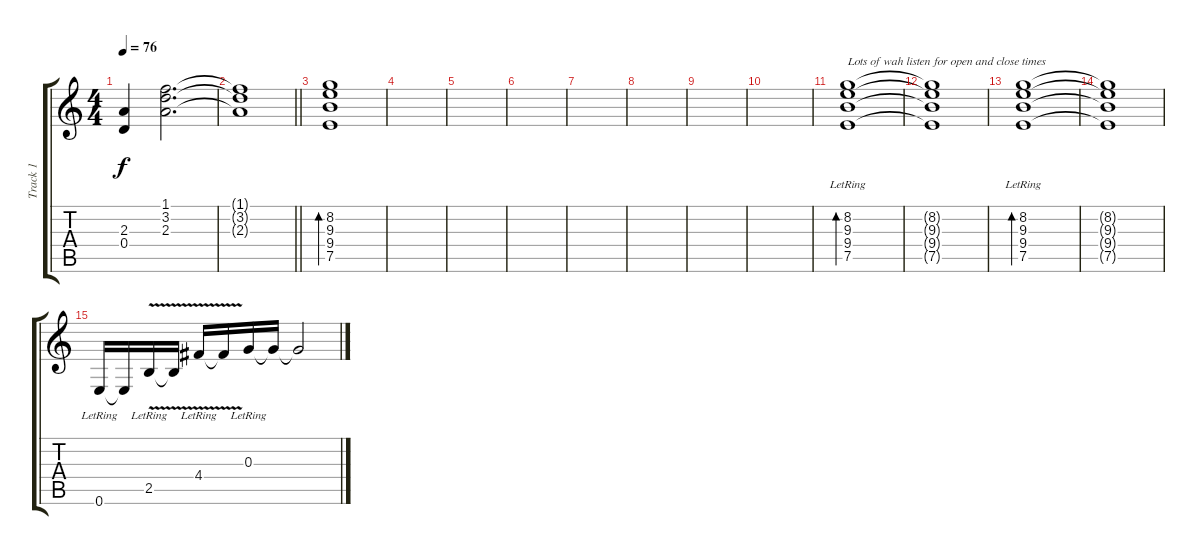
\track ("Track 1" "Track 1") {instrument acousticguitarsteel}
\staff {score tabs}
\tuning (E4 B3 G3 D3 A2 E2) {hide}
\ts (4 4)
\tempo 76
\clef g2
\ks c
(2.3 0.4).4{dy f} (1.1 3.2 2.3).2{d} |
\barLineRight lightlight
(1.1{t} 3.2{t} 2.3{t}).1 |
(8.2 9.3 9.4 7.5).1{bd 120 instrument electricguitarmuted} |
|
|
|
|
|
|
|
(8.2{lr} 9.3{lr} 9.4{lr} 7.5{lr}).1{bd 120 txt "Lots of wah listen for open and close times" instrument electricguitarclean} |
(8.2{t} 9.3{t} 9.4{t} 7.5{t}).1 |
(8.2{lr} 9.3{lr} 9.4{lr} 7.5{lr}).1{bd 120} |
(8.2{t} 9.3{t} 9.4{t} 7.5{t}).1 |
0.6{lr}.16 0.6{t}.16 2.5{v lr}.16 2.5{t}.16 4.4{v lr}.16 4.4{t}.16 0.3{lr}.16 0.3{t}.16 0.3{t}.2
